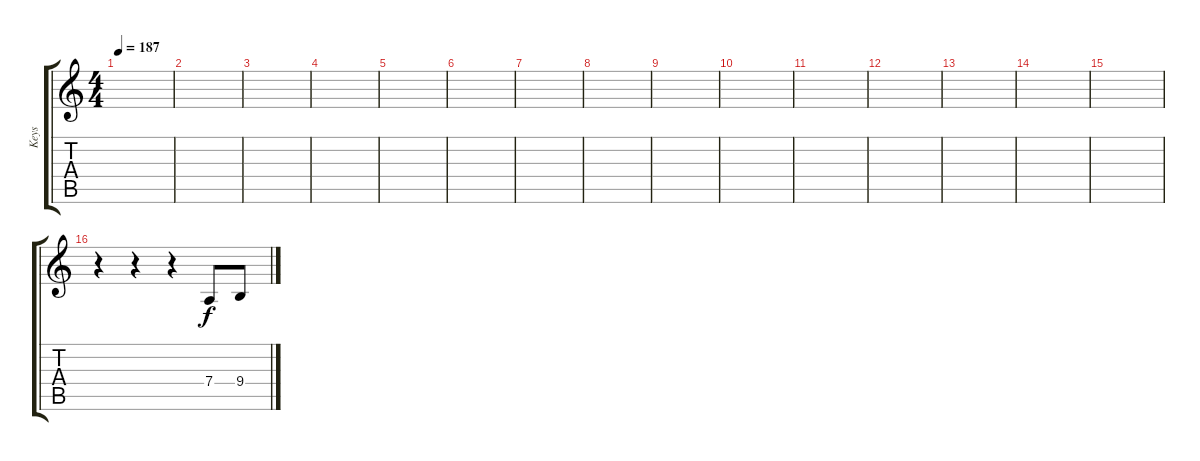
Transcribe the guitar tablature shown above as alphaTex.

\track ("Keys" "Keys") {instrument lead3calliope}
\staff {score tabs}
\tuning (E4 B3 G3 D3 A2 D2) {hide}
\ts (4 4)
\tempo 187
\clef g2
\ks c
|
|
|
|
|
|
|
|
|
|
|
|
|
|
|
r.4 r.4 r.4 7.4.8 9.4.8
